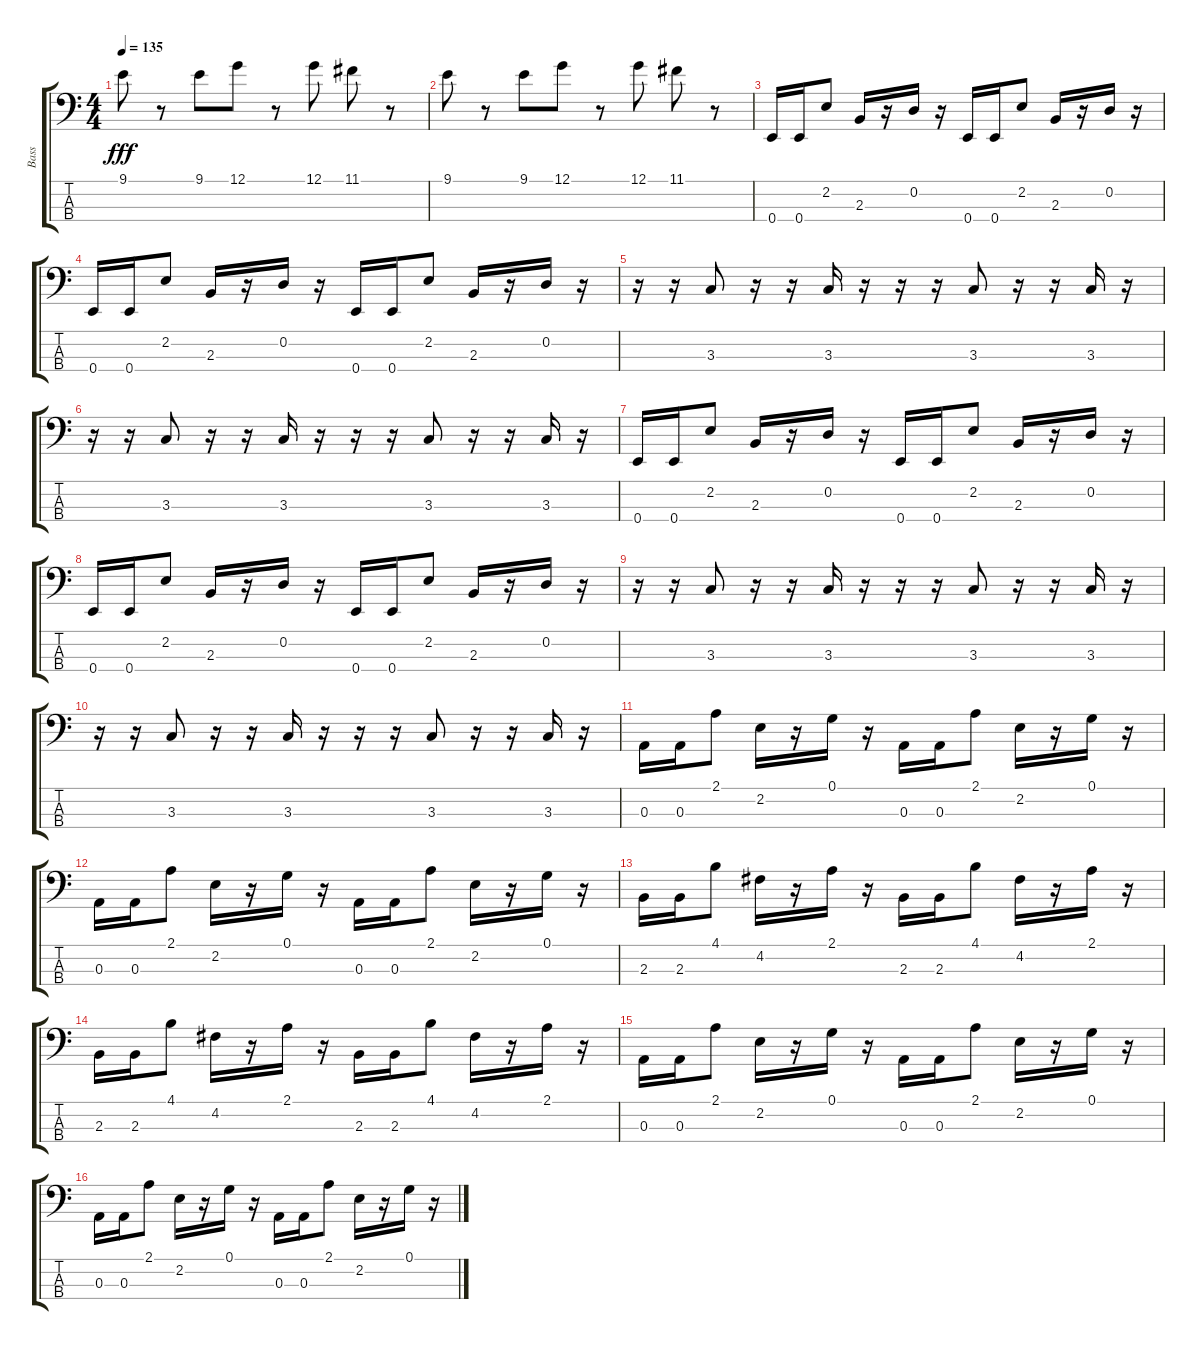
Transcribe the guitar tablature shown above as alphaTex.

\track ("Bass" "Bass") {instrument synthbass1}
\staff {score tabs}
\tuning (G2 D2 A1 E1) {hide}
\ts (4 4)
\tempo 135
\clef f4
\ks c
9.1.8{dy fff} r.8 9.1.8 12.1.8 r.8 12.1.8 11.1.8 r.8 |
9.1.8 r.8 9.1.8 12.1.8 r.8 12.1.8 11.1.8 r.8 |
0.4.16 0.4.16 2.2.8 2.3.16 r.16 0.2.16 r.16 0.4.16 0.4.16 2.2.8 2.3.16 r.16 0.2.16 r.16 |
0.4.16 0.4.16 2.2.8 2.3.16 r.16 0.2.16 r.16 0.4.16 0.4.16 2.2.8 2.3.16 r.16 0.2.16 r.16 |
r.16 r.16 3.3.8 r.16 r.16 3.3.16 r.16 r.16 r.16 3.3.8 r.16 r.16 3.3.16 r.16 |
r.16 r.16 3.3.8 r.16 r.16 3.3.16 r.16 r.16 r.16 3.3.8 r.16 r.16 3.3.16 r.16 |
0.4.16 0.4.16 2.2.8 2.3.16 r.16 0.2.16 r.16 0.4.16 0.4.16 2.2.8 2.3.16 r.16 0.2.16 r.16 |
0.4.16 0.4.16 2.2.8 2.3.16 r.16 0.2.16 r.16 0.4.16 0.4.16 2.2.8 2.3.16 r.16 0.2.16 r.16 |
r.16 r.16 3.3.8 r.16 r.16 3.3.16 r.16 r.16 r.16 3.3.8 r.16 r.16 3.3.16 r.16 |
r.16 r.16 3.3.8 r.16 r.16 3.3.16 r.16 r.16 r.16 3.3.8 r.16 r.16 3.3.16 r.16 |
0.3.16 0.3.16 2.1.8 2.2.16 r.16 0.1.16 r.16 0.3.16 0.3.16 2.1.8 2.2.16 r.16 0.1.16 r.16 |
0.3.16 0.3.16 2.1.8 2.2.16 r.16 0.1.16 r.16 0.3.16 0.3.16 2.1.8 2.2.16 r.16 0.1.16 r.16 |
2.3.16 2.3.16 4.1.8 4.2.16 r.16 2.1.16 r.16 2.3.16 2.3.16 4.1.8 4.2.16 r.16 2.1.16 r.16 |
2.3.16 2.3.16 4.1.8 4.2.16 r.16 2.1.16 r.16 2.3.16 2.3.16 4.1.8 4.2.16 r.16 2.1.16 r.16 |
0.3.16 0.3.16 2.1.8 2.2.16 r.16 0.1.16 r.16 0.3.16 0.3.16 2.1.8 2.2.16 r.16 0.1.16 r.16 |
0.3.16 0.3.16 2.1.8 2.2.16 r.16 0.1.16 r.16 0.3.16 0.3.16 2.1.8 2.2.16 r.16 0.1.16 r.16
